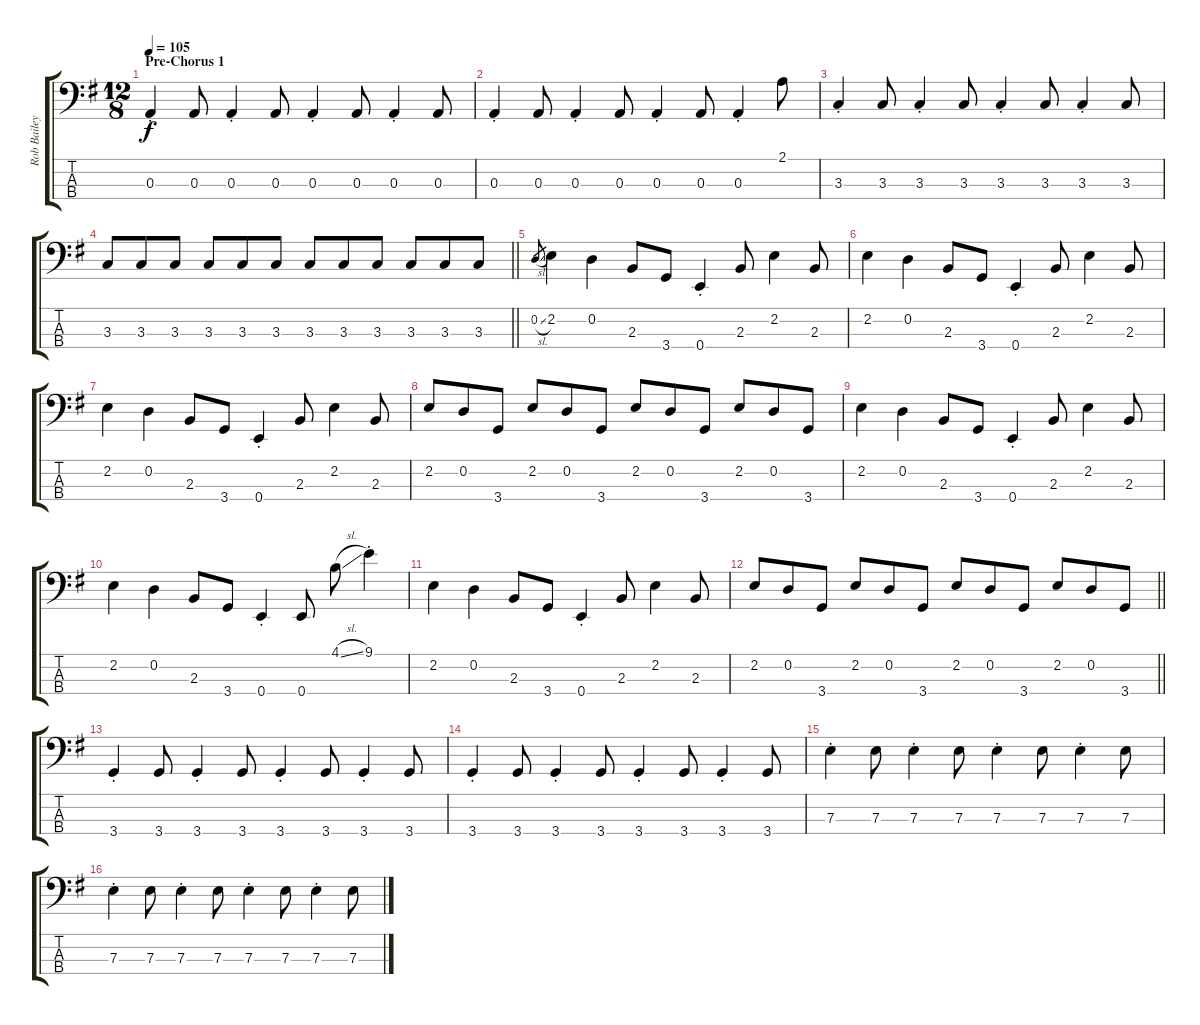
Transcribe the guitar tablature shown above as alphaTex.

\track ("Rob Bailey" "Rob Bailey") {instrument electricbassfinger}
\staff {score tabs}
\tuning (G2 D2 A1 E1) {hide}
\ts (12 8)
\section ("" "Pre-Chorus 1")
\tempo 105
\clef f4
\ks g
0.3{st}.4{dy f} 0.3.8 0.3{st}.4 0.3.8 0.3{st}.4 0.3.8 0.3{st}.4 0.3.8 |
0.3{st}.4 0.3.8 0.3{st}.4 0.3.8 0.3{st}.4 0.3.8 0.3{st}.4 2.1.8 |
3.3{st}.4 3.3.8 3.3{st}.4 3.3.8 3.3{st}.4 3.3.8 3.3{st}.4 3.3.8 |
\barLineRight lightlight
3.3.8 3.3.8 3.3.8 3.3.8 3.3.8 3.3.8 3.3.8 3.3.8 3.3.8 3.3.8 3.3.8 3.3.8 |
0.2{sl}.8{gr} 2.2.4 0.2.4 2.3.8 3.4.8 0.4{st}.4 2.3.8 2.2.4 2.3.8 |
2.2.4 0.2.4 2.3.8 3.4.8 0.4{st}.4 2.3.8 2.2.4 2.3.8 |
2.2.4 0.2.4 2.3.8 3.4.8 0.4{st}.4 2.3.8 2.2.4 2.3.8 |
2.2.8 0.2.8 3.4.8 2.2.8 0.2.8 3.4.8 2.2.8 0.2.8 3.4.8 2.2.8 0.2.8 3.4.8 |
2.2.4 0.2.4 2.3.8 3.4.8 0.4{st}.4 2.3.8 2.2.4 2.3.8 |
2.2.4 0.2.4 2.3.8 3.4.8 0.4{st}.4 0.4.8 4.1{sl}.8 9.1{st}.4 |
2.2.4 0.2.4 2.3.8 3.4.8 0.4{st}.4 2.3.8 2.2.4 2.3.8 |
\barLineRight lightlight
2.2.8 0.2.8 3.4.8 2.2.8 0.2.8 3.4.8 2.2.8 0.2.8 3.4.8 2.2.8 0.2.8 3.4.8 |
3.4{st}.4 3.4.8 3.4{st}.4 3.4.8 3.4{st}.4 3.4.8 3.4{st}.4 3.4.8 |
3.4{st}.4 3.4.8 3.4{st}.4 3.4.8 3.4{st}.4 3.4.8 3.4{st}.4 3.4.8 |
7.3{st}.4 7.3.8 7.3{st}.4 7.3.8 7.3{st}.4 7.3.8 7.3{st}.4 7.3.8 |
7.3{st}.4 7.3.8 7.3{st}.4 7.3.8 7.3{st}.4 7.3.8 7.3{st}.4 7.3.8
